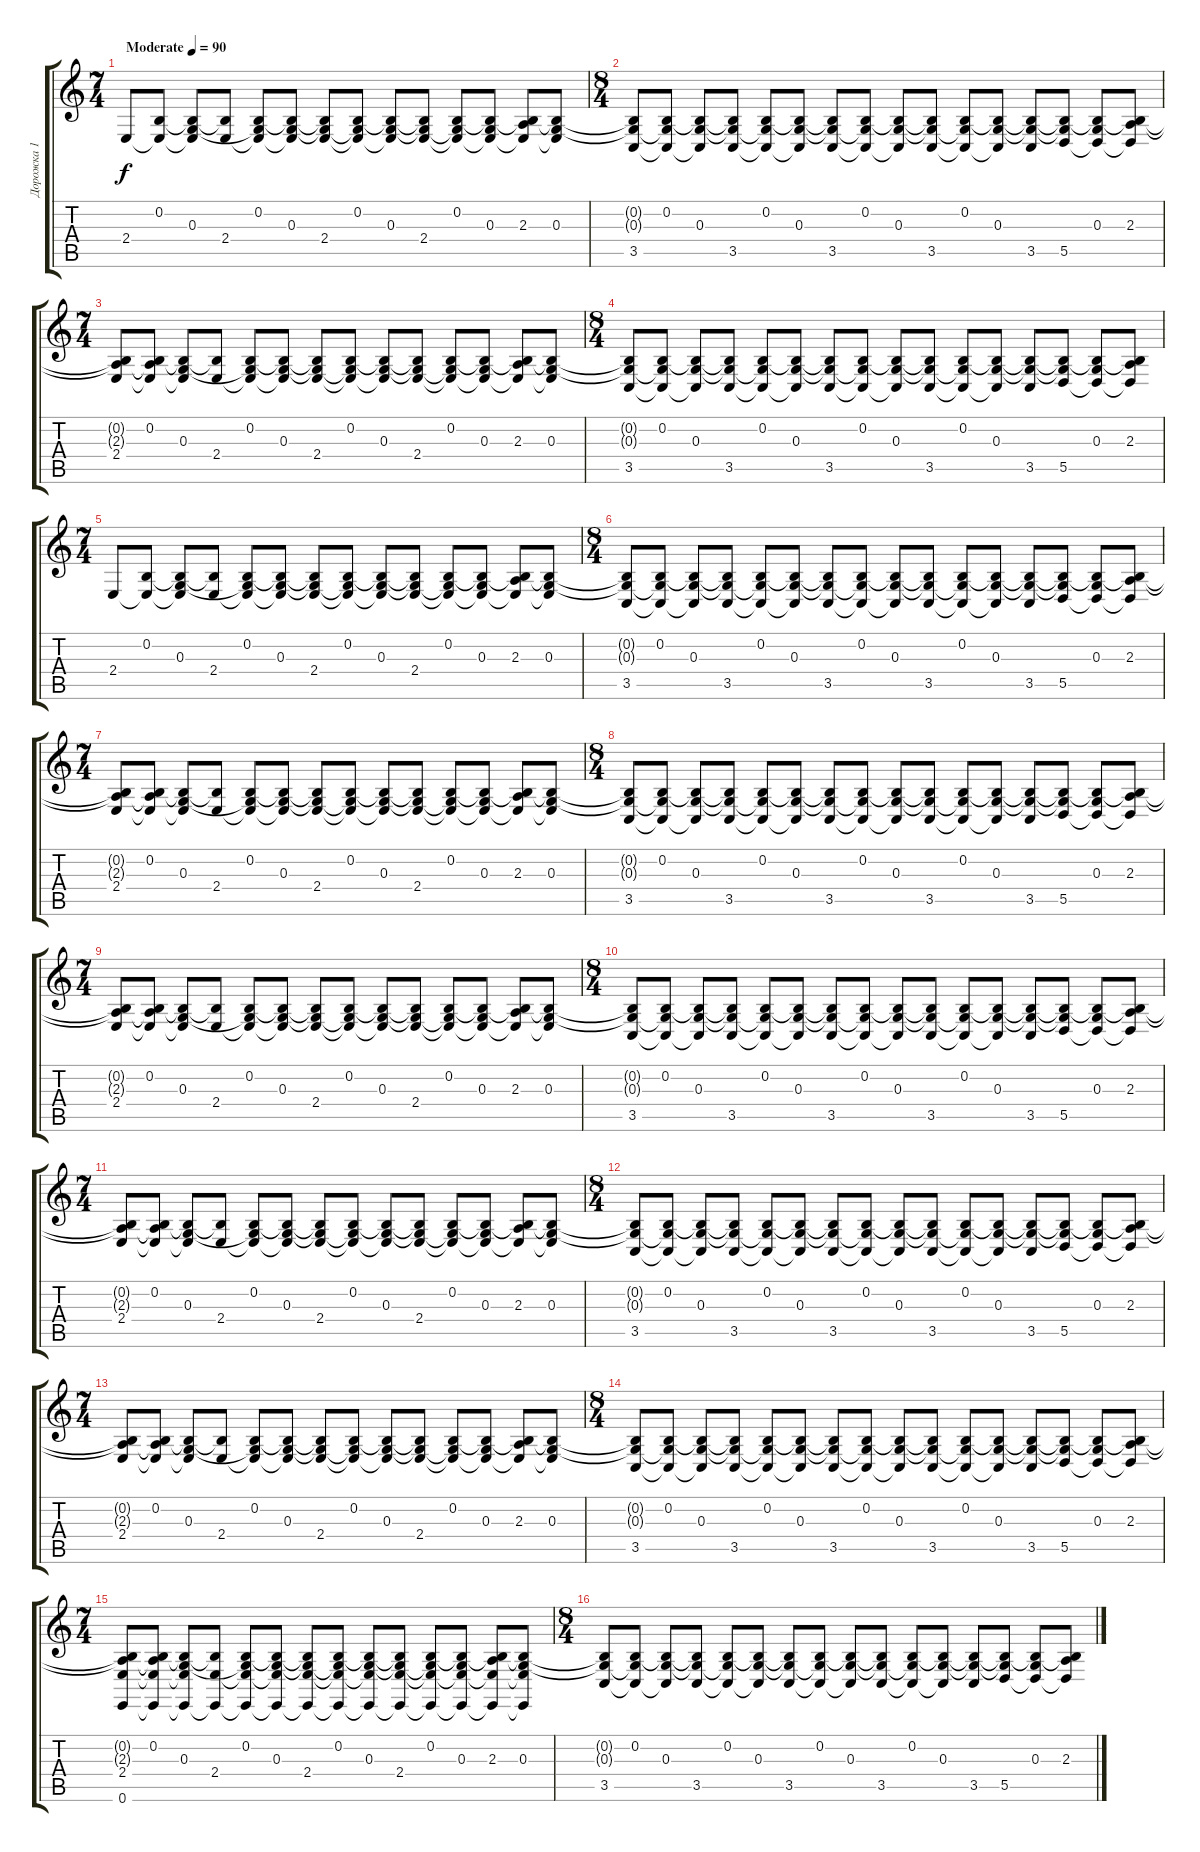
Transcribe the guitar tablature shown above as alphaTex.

\track ("Дорожка 1" "Дорожка 1") {instrument brightacousticpiano}
\staff {score tabs}
\tuning (E4 B3 G3 D3 A2 E2) {hide}
\ts (7 4)
\tempo (90 "Moderate")
\clef g2
\ks c
2.4.8{dy f instrument brightacousticpiano} (0.2 2.4{t}).8 (0.2{t} 0.3 2.4{t}).8 (0.2{t} 2.4).8 (0.2 0.3{t} 2.4{t}).8 (0.2{t} 0.3 2.4{t}).8 (0.2{t} 0.3{t} 2.4).8 (0.2 0.3{t} 2.4{t}).8 (0.2{t} 0.3 2.4{t}).8 (0.2{t} 0.3{t} 2.4).8 (0.2 0.3{t} 2.4{t}).8 (0.2{t} 0.3 2.4{t}).8 (0.2{t} 2.3 2.4{t}).8 (0.2{t} 0.3 2.4{t}).8 |
\ts (8 4)
(0.2{t} 0.3{t} 3.5).8 (0.2 0.3{t} 3.5{t}).8 (0.2{t} 0.3 3.5{t}).8 (0.2{t} 0.3{t} 3.5).8 (0.2 0.3{t} 3.5{t}).8 (0.2{t} 0.3 3.5{t}).8 (0.2{t} 0.3{t} 3.5).8 (0.2 0.3{t} 3.5{t}).8 (0.2{t} 0.3 3.5{t}).8 (0.2{t} 0.3{t} 3.5).8 (0.2 0.3{t} 3.5{t}).8 (0.2{t} 0.3 3.5{t}).8 (0.2{t} 0.3{t} 3.5).8 (0.2{t} 0.3{t} 5.5).8 (0.2{t} 0.3 5.5{t}).8 (0.2{t} 2.3 5.5{t}).8 |
\ts (7 4)
(0.2{t} 2.3{t} 2.4).8 (0.2 2.3{t} 2.4{t}).8 (0.2{t} 0.3 2.4{t}).8 (0.2{t} 2.4).8 (0.2 0.3{t} 2.4{t}).8 (0.2{t} 0.3 2.4{t}).8 (0.2{t} 0.3{t} 2.4).8 (0.2 0.3{t} 2.4{t}).8 (0.2{t} 0.3 2.4{t}).8 (0.2{t} 0.3{t} 2.4).8 (0.2 0.3{t} 2.4{t}).8 (0.2{t} 0.3 2.4{t}).8 (0.2{t} 2.3 2.4{t}).8 (0.2{t} 0.3 2.4{t}).8 |
\ts (8 4)
(0.2{t} 0.3{t} 3.5).8 (0.2 0.3{t} 3.5{t}).8 (0.2{t} 0.3 3.5{t}).8 (0.2{t} 0.3{t} 3.5).8 (0.2 0.3{t} 3.5{t}).8 (0.2{t} 0.3 3.5{t}).8 (0.2{t} 0.3{t} 3.5).8 (0.2 0.3{t} 3.5{t}).8 (0.2{t} 0.3 3.5{t}).8 (0.2{t} 0.3{t} 3.5).8 (0.2 0.3{t} 3.5{t}).8 (0.2{t} 0.3 3.5{t}).8 (0.2{t} 0.3{t} 3.5).8 (0.2{t} 0.3{t} 5.5).8 (0.2{t} 0.3 5.5{t}).8 (0.2{t} 2.3 5.5{t}).8 |
\ts (7 4)
2.4.8 (0.2 2.4{t}).8 (0.2{t} 0.3 2.4{t}).8 (0.2{t} 2.4).8 (0.2 0.3{t} 2.4{t}).8 (0.2{t} 0.3 2.4{t}).8 (0.2{t} 0.3{t} 2.4).8 (0.2 0.3{t} 2.4{t}).8 (0.2{t} 0.3 2.4{t}).8 (0.2{t} 0.3{t} 2.4).8 (0.2 0.3{t} 2.4{t}).8 (0.2{t} 0.3 2.4{t}).8 (0.2{t} 2.3 2.4{t}).8 (0.2{t} 0.3 2.4{t}).8 |
\ts (8 4)
(0.2{t} 0.3{t} 3.5).8 (0.2 0.3{t} 3.5{t}).8 (0.2{t} 0.3 3.5{t}).8 (0.2{t} 0.3{t} 3.5).8 (0.2 0.3{t} 3.5{t}).8 (0.2{t} 0.3 3.5{t}).8 (0.2{t} 0.3{t} 3.5).8 (0.2 0.3{t} 3.5{t}).8 (0.2{t} 0.3 3.5{t}).8 (0.2{t} 0.3{t} 3.5).8 (0.2 0.3{t} 3.5{t}).8 (0.2{t} 0.3 3.5{t}).8 (0.2{t} 0.3{t} 3.5).8 (0.2{t} 0.3{t} 5.5).8 (0.2{t} 0.3 5.5{t}).8 (0.2{t} 2.3 5.5{t}).8 |
\ts (7 4)
(0.2{t} 2.3{t} 2.4).8 (0.2 2.3{t} 2.4{t}).8 (0.2{t} 0.3 2.4{t}).8 (0.2{t} 2.4).8 (0.2 0.3{t} 2.4{t}).8 (0.2{t} 0.3 2.4{t}).8 (0.2{t} 0.3{t} 2.4).8 (0.2 0.3{t} 2.4{t}).8 (0.2{t} 0.3 2.4{t}).8 (0.2{t} 0.3{t} 2.4).8 (0.2 0.3{t} 2.4{t}).8 (0.2{t} 0.3 2.4{t}).8 (0.2{t} 2.3 2.4{t}).8 (0.2{t} 0.3 2.4{t}).8 |
\ts (8 4)
(0.2{t} 0.3{t} 3.5).8 (0.2 0.3{t} 3.5{t}).8 (0.2{t} 0.3 3.5{t}).8 (0.2{t} 0.3{t} 3.5).8 (0.2 0.3{t} 3.5{t}).8 (0.2{t} 0.3 3.5{t}).8 (0.2{t} 0.3{t} 3.5).8 (0.2 0.3{t} 3.5{t}).8 (0.2{t} 0.3 3.5{t}).8 (0.2{t} 0.3{t} 3.5).8 (0.2 0.3{t} 3.5{t}).8 (0.2{t} 0.3 3.5{t}).8 (0.2{t} 0.3{t} 3.5).8 (0.2{t} 0.3{t} 5.5).8 (0.2{t} 0.3 5.5{t}).8 (0.2{t} 2.3 5.5{t}).8 |
\ts (7 4)
(0.2{t} 2.3{t} 2.4).8 (0.2 2.3{t} 2.4{t}).8 (0.2{t} 0.3 2.4{t}).8 (0.2{t} 2.4).8 (0.2 0.3{t} 2.4{t}).8 (0.2{t} 0.3 2.4{t}).8 (0.2{t} 0.3{t} 2.4).8 (0.2 0.3{t} 2.4{t}).8 (0.2{t} 0.3 2.4{t}).8 (0.2{t} 0.3{t} 2.4).8 (0.2 0.3{t} 2.4{t}).8 (0.2{t} 0.3 2.4{t}).8 (0.2{t} 2.3 2.4{t}).8 (0.2{t} 0.3 2.4{t}).8 |
\ts (8 4)
(0.2{t} 0.3{t} 3.5).8 (0.2 0.3{t} 3.5{t}).8 (0.2{t} 0.3 3.5{t}).8 (0.2{t} 0.3{t} 3.5).8 (0.2 0.3{t} 3.5{t}).8 (0.2{t} 0.3 3.5{t}).8 (0.2{t} 0.3{t} 3.5).8 (0.2 0.3{t} 3.5{t}).8 (0.2{t} 0.3 3.5{t}).8 (0.2{t} 0.3{t} 3.5).8 (0.2 0.3{t} 3.5{t}).8 (0.2{t} 0.3 3.5{t}).8 (0.2{t} 0.3{t} 3.5).8 (0.2{t} 0.3{t} 5.5).8 (0.2{t} 0.3 5.5{t}).8 (0.2{t} 2.3 5.5{t}).8 |
\ts (7 4)
(0.2{t} 2.3{t} 2.4).8 (0.2 2.3{t} 2.4{t}).8 (0.2{t} 0.3 2.4{t}).8 (0.2{t} 2.4).8 (0.2 0.3{t} 2.4{t}).8 (0.2{t} 0.3 2.4{t}).8 (0.2{t} 0.3{t} 2.4).8 (0.2 0.3{t} 2.4{t}).8 (0.2{t} 0.3 2.4{t}).8 (0.2{t} 0.3{t} 2.4).8 (0.2 0.3{t} 2.4{t}).8 (0.2{t} 0.3 2.4{t}).8 (0.2{t} 2.3 2.4{t}).8 (0.2{t} 0.3 2.4{t}).8 |
\ts (8 4)
(0.2{t} 0.3{t} 3.5).8 (0.2 0.3{t} 3.5{t}).8 (0.2{t} 0.3 3.5{t}).8 (0.2{t} 0.3{t} 3.5).8 (0.2 0.3{t} 3.5{t}).8 (0.2{t} 0.3 3.5{t}).8 (0.2{t} 0.3{t} 3.5).8 (0.2 0.3{t} 3.5{t}).8 (0.2{t} 0.3 3.5{t}).8 (0.2{t} 0.3{t} 3.5).8 (0.2 0.3{t} 3.5{t}).8 (0.2{t} 0.3 3.5{t}).8 (0.2{t} 0.3{t} 3.5).8 (0.2{t} 0.3{t} 5.5).8 (0.2{t} 0.3 5.5{t}).8 (0.2{t} 2.3 5.5{t}).8 |
\ts (7 4)
(0.2{t} 2.3{t} 2.4).8 (0.2 2.3{t} 2.4{t}).8 (0.2{t} 0.3 2.4{t}).8 (0.2{t} 2.4).8 (0.2 0.3{t} 2.4{t}).8 (0.2{t} 0.3 2.4{t}).8 (0.2{t} 0.3{t} 2.4).8 (0.2 0.3{t} 2.4{t}).8 (0.2{t} 0.3 2.4{t}).8 (0.2{t} 0.3{t} 2.4).8 (0.2 0.3{t} 2.4{t}).8 (0.2{t} 0.3 2.4{t}).8 (0.2{t} 2.3 2.4{t}).8 (0.2{t} 0.3 2.4{t}).8 |
\ts (8 4)
(0.2{t} 0.3{t} 3.5).8 (0.2 0.3{t} 3.5{t}).8 (0.2{t} 0.3 3.5{t}).8 (0.2{t} 0.3{t} 3.5).8 (0.2 0.3{t} 3.5{t}).8 (0.2{t} 0.3 3.5{t}).8 (0.2{t} 0.3{t} 3.5).8 (0.2 0.3{t} 3.5{t}).8 (0.2{t} 0.3 3.5{t}).8 (0.2{t} 0.3{t} 3.5).8 (0.2 0.3{t} 3.5{t}).8 (0.2{t} 0.3 3.5{t}).8 (0.2{t} 0.3{t} 3.5).8 (0.2{t} 0.3{t} 5.5).8 (0.2{t} 0.3 5.5{t}).8 (0.2{t} 2.3 5.5{t}).8 |
\ts (7 4)
(0.2{t} 2.3{t} 2.4 0.6).8 (0.2 2.3{t} 2.4{t} 0.6{t}).8 (0.2{t} 0.3 2.4{t} 0.6{t}).8 (0.2{t} 2.4 0.6{t}).8 (0.2 0.3{t} 2.4{t} 0.6{t}).8 (0.2{t} 0.3 2.4{t} 0.6{t}).8 (0.2{t} 0.3{t} 2.4 0.6{t}).8 (0.2 0.3{t} 2.4{t} 0.6{t}).8 (0.2{t} 0.3 2.4{t} 0.6{t}).8 (0.2{t} 0.3{t} 2.4 0.6{t}).8 (0.2 0.3{t} 2.4{t} 0.6{t}).8 (0.2{t} 0.3 2.4{t} 0.6{t}).8 (0.2{t} 2.3 2.4{t} 0.6{t}).8 (0.2{t} 0.3 2.4{t} 0.6{t}).8 |
\ts (8 4)
(0.2{t} 0.3{t} 3.5).8 (0.2 0.3{t} 3.5{t}).8 (0.2{t} 0.3 3.5{t}).8 (0.2{t} 0.3{t} 3.5).8 (0.2 0.3{t} 3.5{t}).8 (0.2{t} 0.3 3.5{t}).8 (0.2{t} 0.3{t} 3.5).8 (0.2 0.3{t} 3.5{t}).8 (0.2{t} 0.3 3.5{t}).8 (0.2{t} 0.3{t} 3.5).8 (0.2 0.3{t} 3.5{t}).8 (0.2{t} 0.3 3.5{t}).8 (0.2{t} 0.3{t} 3.5).8 (0.2{t} 0.3{t} 5.5).8 (0.2{t} 0.3 5.5{t}).8 (0.2{t} 2.3 5.5{t}).8
